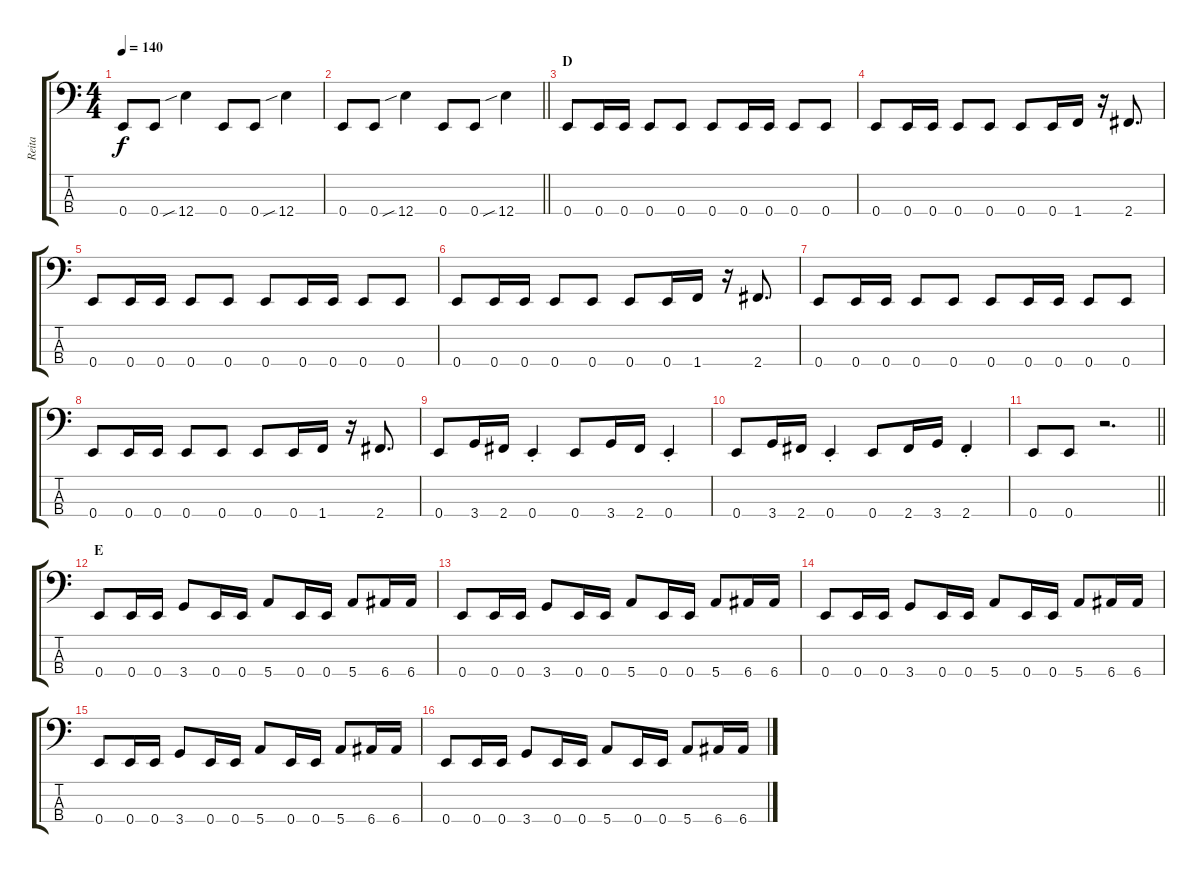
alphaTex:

\track ("Reita" "Reita") {instrument electricbasspick}
\staff {score tabs}
\tuning (G2 D2 A1 E1) {hide}
\ts (4 4)
\tempo 140
\clef f4
\ks c
0.4.8{dy f} 0.4.8 12.4{sib}.4 0.4.8 0.4.8 12.4{sib}.4 |
\barLineRight lightlight
0.4.8 0.4.8 12.4{sib}.4 0.4.8 0.4.8 12.4{sib}.4 |
\section ("" "D")
0.4.8 0.4.16 0.4.16 0.4.8 0.4.8 0.4.8 0.4.16 0.4.16 0.4.8 0.4.8 |
0.4.8 0.4.16 0.4.16 0.4.8 0.4.8 0.4.8 0.4.16 1.4.16 r.16 2.4.8{d} |
0.4.8 0.4.16 0.4.16 0.4.8 0.4.8 0.4.8 0.4.16 0.4.16 0.4.8 0.4.8 |
0.4.8 0.4.16 0.4.16 0.4.8 0.4.8 0.4.8 0.4.16 1.4.16 r.16 2.4.8{d} |
0.4.8 0.4.16 0.4.16 0.4.8 0.4.8 0.4.8 0.4.16 0.4.16 0.4.8 0.4.8 |
0.4.8 0.4.16 0.4.16 0.4.8 0.4.8 0.4.8 0.4.16 1.4.16 r.16 2.4.8{d} |
0.4.8 3.4.16 2.4.16 0.4{st}.4 0.4.8 3.4.16 2.4.16 0.4{st}.4 |
0.4.8 3.4.16 2.4.16 0.4{st}.4 0.4.8 2.4.16 3.4.16 2.4{st}.4 |
\barLineRight lightlight
0.4.8 0.4.8 r.2{d} |
\section ("" "E")
0.4.8 0.4.16 0.4.16 3.4.8 0.4.16 0.4.16 5.4.8 0.4.16 0.4.16 5.4.8 6.4.16 6.4.16 |
0.4.8 0.4.16 0.4.16 3.4.8 0.4.16 0.4.16 5.4.8 0.4.16 0.4.16 5.4.8 6.4.16 6.4.16 |
0.4.8 0.4.16 0.4.16 3.4.8 0.4.16 0.4.16 5.4.8 0.4.16 0.4.16 5.4.8 6.4.16 6.4.16 |
0.4.8 0.4.16 0.4.16 3.4.8 0.4.16 0.4.16 5.4.8 0.4.16 0.4.16 5.4.8 6.4.16 6.4.16 |
0.4.8 0.4.16 0.4.16 3.4.8 0.4.16 0.4.16 5.4.8 0.4.16 0.4.16 5.4.8 6.4.16 6.4.16
